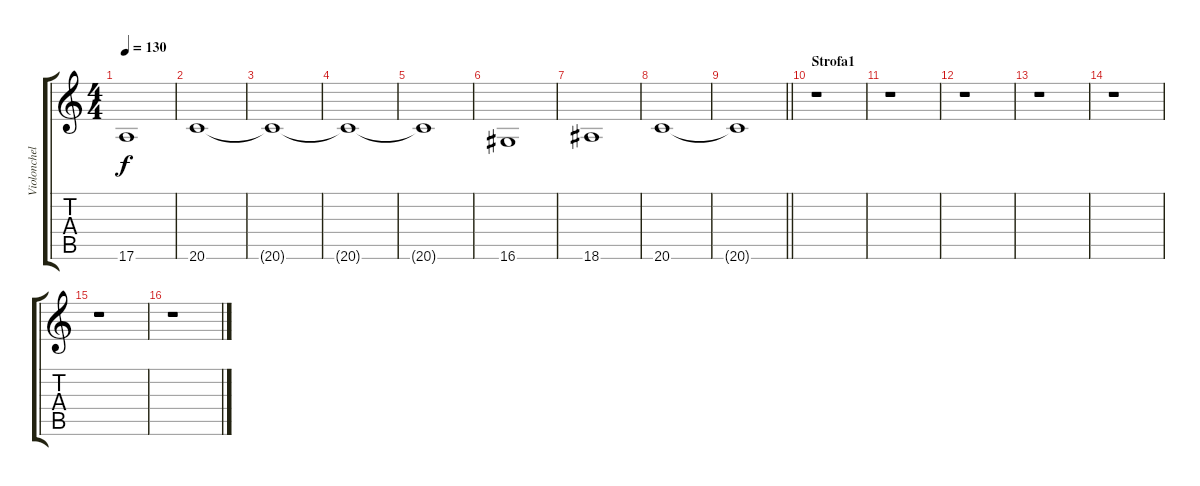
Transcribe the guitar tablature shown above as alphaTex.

\track ("Violonchelo/pratnja" "Violonchel") {instrument cello}
\staff {score tabs}
\tuning (E4 B3 G3 D3 A2 E2) {hide}
\ts (4 4)
\tempo 130
\clef g2
\ks c
17.6{t}.1{dy f} |
20.6.1 |
20.6{t}.1 |
20.6{t}.1 |
20.6{t}.1 |
16.6.1 |
18.6.1 |
20.6.1 |
\barLineRight lightlight
20.6{t}.1 |
\section ("" "Strofa1")
r.1 |
r.1 |
r.1 |
r.1 |
r.1 |
r.1 |
r.1
